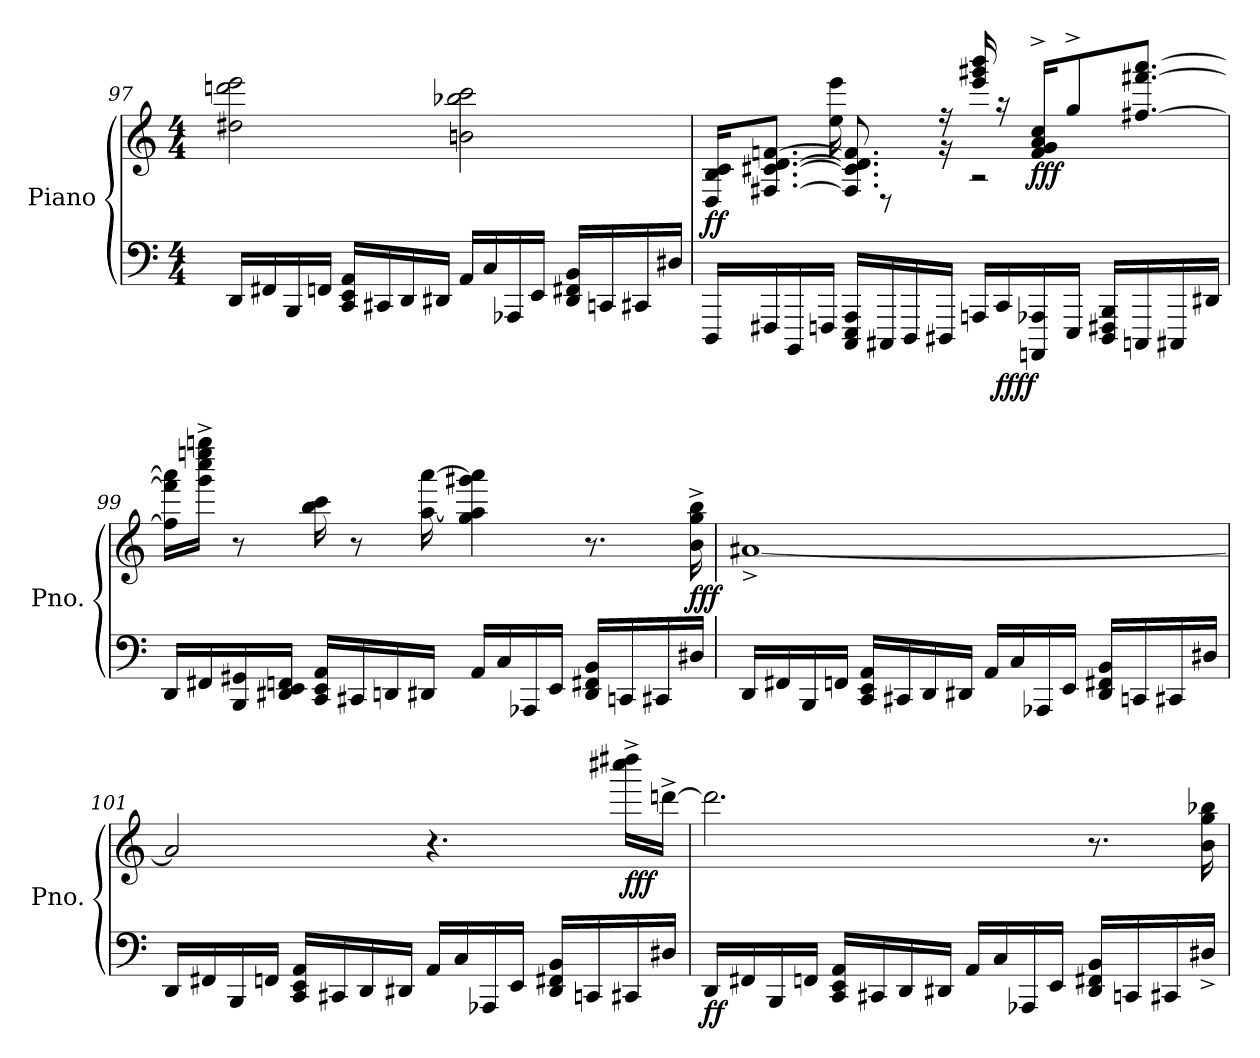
**kern	**kern	**dynam
*part1	*part1	*part1
*staff2	*staff1	*staff1/2
*I"Piano	*	*
*I'Pno.	*	*
*clefF4	*clefG2	*
*k[]	*k[]	*
*M4/4	*M4/4	*
=97	=97	=97
16DD/LL	2dd#X\ 2dddn\ 2eee\	.
16FF#X/	.	.
16BBB/	.	.
16FFn/JJ	.	.
16CC/ 16EE/ 16AA/LL	.	.
16CC#X/	.	.
16DD/	.	.
16DD#X/JJ	.	.
16AA/LL	2bn\ 2bb-X\ 2ccc\	.
16C/	.	.
16AAA-X/	.	.
16EE/JJ	.	.
16DD#/ 16FF#X/ 16BB/LL	.	.
16CCn/	.	.
16CC#X/	.	.
16D#X/JJ	.	.
!!LO:PB:g=z
=98	=98	=98
*	*^	*
!	!	!	!LO:DY:b
16DDD/LL	16D/ 16B/ 16c/KL	4ryy	ff
16FFF#X/	[8.F#X/ [8.c#X/ [8.d/ [8.fn/J	.	.
16BBBB/	.	.	.
16FFFn/JJ	.	.	.
!	!	!	!LO:DY:b
!	!	!	!LO:DY:n=1:b
16CCC/ 16EEE/ 16AAA/LL	8.F#/] 8.c#/] 8.d/] 8.f/]	16ee\ 16eee\	ff other-dynamics
16CCC#X/	.	8r	.
16DDD/	.	.	.
16DDD#X/JJ	16r	16r	.
16AAAn/LL	16eee/ 16ggg#X/ 16bbb/	2r	.
!	!	!	!LO:DY:n=2:b=2
16CC/	16r	.	ffff
!	!	!	!LO:DY:n=3:b
16AAAAn/ 16AAA-X/	16f/^ 16g/^ 16a/^ 16cc/^KL	.	fff
16EEE/JJ	8gg^/	.	.
16DDD#/ 16FFF#X/ 16BBB/LL	.	.	.
16CCCn/	[8.ff#X/ [8.fff#X/ [8.aaa/J	.	.
16CCC#X/	.	.	.
16DD#X/JJ	.	.	.
*	*v	*v	*
=99	=99	=99
16DD/LL	16ff#\] 16fff#\] 16aaa\]LL	.
16FF#X/	16ggg\^ 16cccc\^ 16eeeen\^ 16ggggn\^JJ	.
16BBB/ 16GG#X/	8r	.
16DD#X/ 16EE/ 16FFn/JJ	.	.
16CC/ 16EE/ 16AA/LL	16bb\ 16ccc\	.
16CC#X/	8r	.
16DDn/	.	.
16DD#X/JJ	[16aa\ [16aaa\	.
16AA/LL	4gg\ 4aa\] 4ggg#X\ 4aaa\]	.
16C/	.	.
16AAA-X/	.	.
16EE/JJ	.	.
16DD#/ 16FF#X/ 16BB/LL	8.r	.
16CCn/	.	.
16CC#X/	.	.
!	!	!LO:DY:b
16D#X/JJ	16b\^ 16gg\^ 16bb\^	fff
!!LO:LB:g=z
=100	=100	=100
16DD/LL	[1a#X^	.
16FF#X/	.	.
16BBB/	.	.
16FFn/JJ	.	.
16CC/ 16EE/ 16AA/LL	.	.
16CC#X/	.	.
16DD/	.	.
16DD#X/JJ	.	.
16AA/LL	.	.
16C/	.	.
16AAA-X/	.	.
16EE/JJ	.	.
16DD#/ 16FF#X/ 16BB/LL	.	.
16CCn/	.	.
16CC#X/	.	.
16D#X/JJ	.	.
=101	=101	=101
16DD/LL	2a#/]	.
16FF#X/	.	.
16BBB/	.	.
16FFn/JJ	.	.
16CC/ 16EE/ 16AA/LL	.	.
16CC#X/	.	.
16DD/	.	.
16DD#X/JJ	.	.
16AA/LL	4.r	.
16C/	.	.
16AAA-X/	.	.
16EE/JJ	.	.
16DD#/ 16FF#X/ 16BB/LL	.	.
16CCn/	.	.
!	!	!LO:DY:b
16CC#X/	16cccc#X\^ 16dddd#X\^LL	fff
16D#X/JJ	[16dddn^\JJ	.
!!LO:LB:g=z
=102	=102	=102
!	!	!LO:DY:b=2
16DD/LL	2.ddd\]	ff
16FF#X/	.	.
16BBB/	.	.
16FFn/JJ	.	.
16CC/ 16EE/ 16AA/LL	.	.
16CC#X/	.	.
16DD/	.	.
16DD#X/JJ	.	.
16AA/LL	.	.
16C/	.	.
16AAA-X/	.	.
16EE/JJ	.	.
16DD#/ 16FF#X/ 16BB/LL	8.r	.
16CCn/	.	.
16CC#X/	.	.
16D#X^/JJ	16b\ 16gg\ 16bb-X\	.
=	=	=
*-	*-	*-
